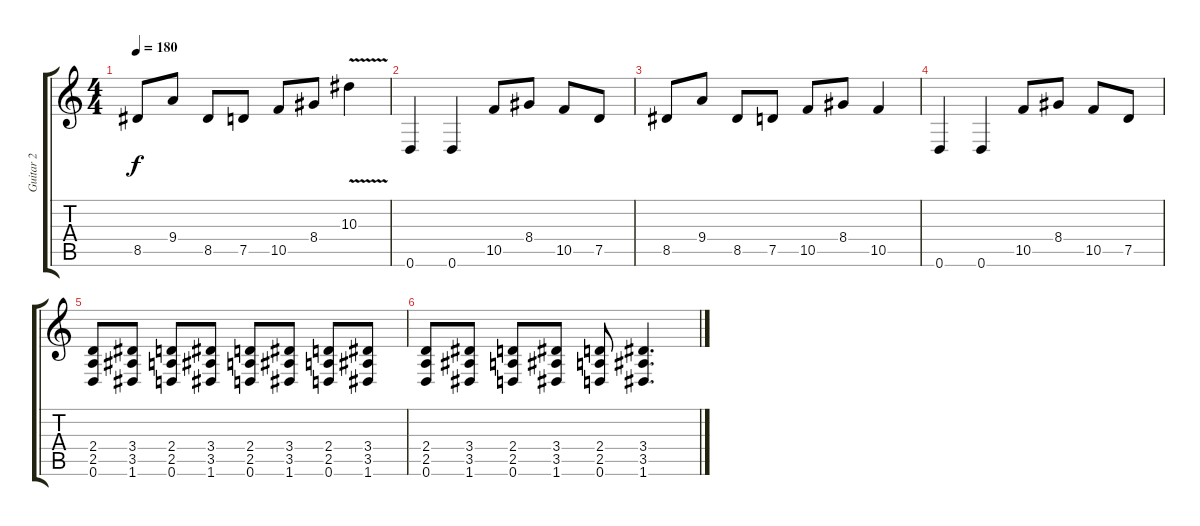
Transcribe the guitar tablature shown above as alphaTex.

\track ("Guitar 2" "Guitar 2") {instrument overdrivenguitar}
\staff {score tabs}
\tuning (D4 A3 F3 C3 G2 D2) {hide}
\ts (4 4)
\tempo 180
\clef g2
\ks c
8.5.8{dy f} 9.4.8 8.5.8 7.5.8 10.5.8 8.4.8 10.3{v}.4 |
0.6.4 0.6.4 10.5.8 8.4.8 10.5.8 7.5.8 |
8.5.8 9.4.8 8.5.8 7.5.8 10.5.8 8.4.8 10.5.4 |
0.6.4 0.6.4 10.5.8 8.4.8 10.5.8 7.5.8 |
(2.4 2.5 0.6).8 (3.4 3.5 1.6).8 (2.4 2.5 0.6).8 (3.4 3.5 1.6).8 (2.4 2.5 0.6).8 (3.4 3.5 1.6).8 (2.4 2.5 0.6).8 (3.4 3.5 1.6).8 |
(2.4 2.5 0.6).8 (3.4 3.5 1.6).8 (2.4 2.5 0.6).8 (3.4 3.5 1.6).8 (2.4 2.5 0.6).8 (3.4 3.5 1.6).4{d}
